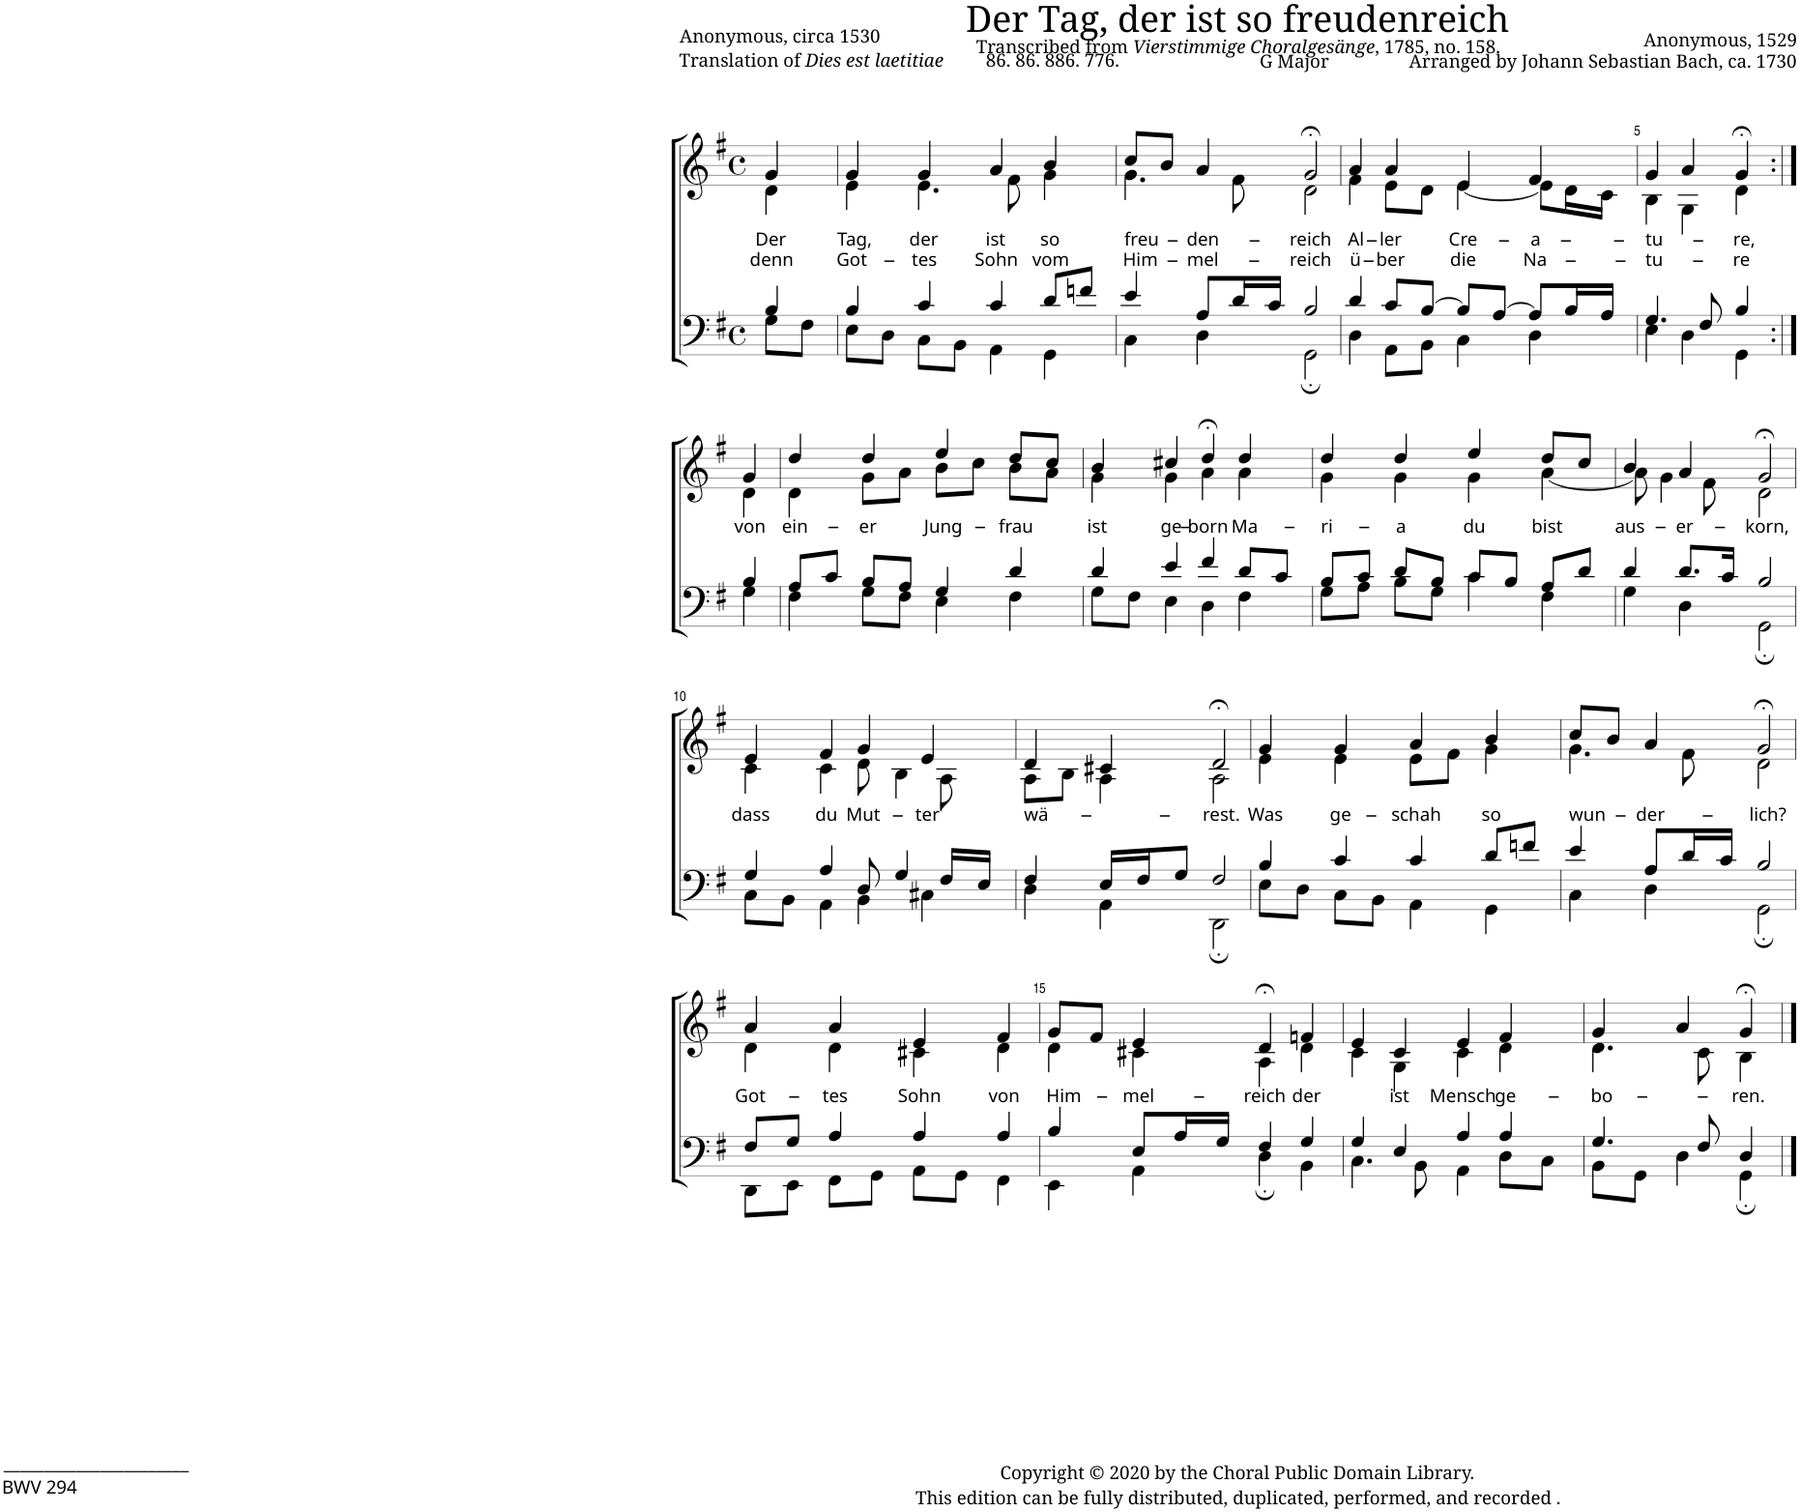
**kern	**kern	**text	**text
*part2	*part1	*part1	*part1
*staff2	*staff1	*staff1	*staff1
*I"Bass	*I"Soprano	*	*
*clefF4	*clefG2	*	*
*k[f#]	*k[f#]	*	*
*M4/4	*M4/4	*	*
*met(c)	*met(c)	*	*
=1	=1	=1	=1
*^	*	*	*
!	!	!	!LO:LY:b	!LO:LY:b
*	*	*^	*	*
4B/	8G\L	4g/	4d\	Der	denn
.	8F#\J	.	.	.	.
=2	=2	=2	=2	=2	=2
!	!	!	!	!LO:LY:b	!LO:LY:b
4B/	8E\L	4g/	4e\	Tag,	Got-
.	8D\J	.	.	.	.
!	!	!	!	!LO:LY:b	!LO:LY:b
4c/	8C\L	4g/	4.e\	der	-tes
.	8BB\J	.	.	.	.
!	!	!	!	!LO:LY:b	!LO:LY:b
4c/	4AA\	4a/	.	ist	Sohn
.	.	.	8f#\	.	.
!	!	!	!	!LO:LY:b	!LO:LY:b
8d/L	4GG\	4b/	4g\	so	vom
8fn/J	.	.	.	.	.
=3	=3	=3	=3	=3	=3
!	!	!	!	!LO:LY:b	!LO:LY:b
4e/	4C\	8cc/L	4.g\	freu-	Him-
.	.	8b/J	.	.	.
!	!	!	!	!LO:LY:b	!LO:LY:b
8A/L	4D\	4a/	.	-den-	-mel-
16d/L	.	.	8f#\	.	.
16c/JJ	.	.	.	.	.
!	!	!	!	!LO:LY:b	!LO:LY:b
2B/	2GG;\	2g;</	2d\	-reich	-reich
=4	=4	=4	=4	=4	=4
!	!	!	!	!LO:LY:b	!LO:LY:b
4d/	4D\	4a/	4f#\	Al-	ü-
!	!	!	!	!LO:LY:b	!LO:LY:b
8c/L	8AA\L	4a/	8e\L	-ler	-ber
[8B/J	8BB\J	.	8d\J	.	.
!	!	!	!	!LO:LY:b	!LO:LY:b
8B/L]	4C\	4e/	[4e\	Cre-	die
[8A/J	.	.	.	.	.
!	!	!	!	!LO:LY:b	!LO:LY:b
8A/L]	4D\	4f#/	8e\L]	-a-	Na-
16B/L	.	.	16d\L	.	.
16A/JJ	.	.	16c\JJ	.	.
=5	=5	=5	=5	=5	=5
!	!	!	!	!LO:LY:b	!LO:LY:b
4.G/	4E\	4g/	4B\	-tu-	-tu-
.	4D\	4a/	4G\	.	.
8F#/	.	.	.	.	.
!	!	!	!	!LO:LY:b	!LO:LY:b
4B/	4GG\	4g;</	4d\	-re,	-re
!!LO:LB:g=z	!!
=5:|!	=5:|!	=5:|!	=5:|!	=5:|!	=5:|!
!	!	!	!	!LO:LY:b	!
4B/	4G\	4g/	4d\	von	.
=6	=6	=6	=6	=6	=6
!	!	!	!	!LO:LY:b	!
8A/L	4F#\	4dd/	4d\	ein-	.
8c/J	.	.	.	.	.
!	!	!	!	!LO:LY:b	!
8B/L	8G\L	4dd/	8g\L	-er	.
8A/J	8F#\J	.	8a\J	.	.
!	!	!	!	!LO:LY:b	!
4G/	4E\	4ee/	8b\L	Jung-	.
.	.	.	8cc\J	.	.
!	!	!	!	!LO:LY:b	!
4d/	4F#\	8dd/L	8b\L	-frau	.
.	.	8cc/J	8a\J	.	.
=7	=7	=7	=7	=7	=7
!	!	!	!	!LO:LY:b	!
4d/	8G\L	4b/	4g\	ist	.
.	8F#\J	.	.	.	.
!	!	!	!	!LO:LY:b	!
4e/	4E\	4cc#X/	4g\	ge-	.
!	!	!	!	!LO:LY:b	!
4f#/	4D\	4dd;</	4a\	-born	.
!	!	!	!	!LO:LY:b	!
8d/L	4F#\	4dd/	4a\	Ma-	.
8c/J	.	.	.	.	.
=8	=8	=8	=8	=8	=8
!	!	!	!	!LO:LY:b	!
8B/L	8G\L	4dd/	4g\	-ri-	.
8c/J	8A\J	.	.	.	.
!	!	!	!	!LO:LY:b	!
8d/L	8B\L	4dd/	4g\	-a	.
8B/J	8G\J	.	.	.	.
!	!	!	!	!LO:LY:b	!
8c/L	4c\	4ee/	4g\	du	.
8B/J	.	.	.	.	.
!	!	!	!	!LO:LY:b	!
8A/L	4F#\	8dd/L	[4a\	bist	.
8d/J	.	8cc/J	.	.	.
=9	=9	=9	=9	=9	=9
!	!	!	!	!LO:LY:b	!
4d/	4G\	4b/	8a\]	aus-	.
.	.	.	4g\	.	.
!	!	!	!	!LO:LY:b	!
8.d/L	4D\	4a/	.	-er-	.
.	.	.	8f#\	.	.
16c/Jk	.	.	.	.	.
!	!	!	!	!LO:LY:b	!
2B/	2GG;\	2g;</	2d\	-korn,	.
!!LO:LB:g=z	!!
=10	=10	=10	=10	=10	=10
!	!	!	!	!LO:LY:b	!
4G/	8C\L	4e/	4c\	dass	.
.	8BB\J	.	.	.	.
!	!	!	!	!LO:LY:b	!
4A/	4AA\	4f#/	4c\	du	.
!	!	!	!	!LO:LY:b	!
8D/	4BB\	4g/	8d\	Mut-	.
4G/	.	.	4B\	.	.
!	!	!	!	!LO:LY:b	!
.	4C#X\	4e/	.	-ter	.
16F#/LL	.	.	8A\	.	.
16E/JJ	.	.	.	.	.
=11	=11	=11	=11	=11	=11
!	!	!	!	!LO:LY:b	!
4F#/	4D\	4d/	8A\L	wä-	.
.	.	.	8B\J	.	.
16E/LL	4AA\	4c#X/	4A\	.	.
16F#/J	.	.	.	.	.
8G/J	.	.	.	.	.
!	!	!	!	!LO:LY:b	!
2F#/	2DD;\	2d;</	2A\	-rest.	.
=12	=12	=12	=12	=12	=12
!	!	!	!	!LO:LY:b	!
4B/	8E\L	4g/	4e\	Was	.
.	8D\J	.	.	.	.
!	!	!	!	!LO:LY:b	!
4c/	8C\L	4g/	4e\	ge-	.
.	8BB\J	.	.	.	.
!	!	!	!	!LO:LY:b	!
4c/	4AA\	4a/	8e\L	-schah	.
.	.	.	8f#\J	.	.
!	!	!	!	!LO:LY:b	!
8d/L	4GG\	4b/	4g\	so	.
8fn/J	.	.	.	.	.
=13	=13	=13	=13	=13	=13
!	!	!	!	!LO:LY:b	!
4e/	4C\	8cc/L	4.g\	wun-	.
.	.	8b/J	.	.	.
!	!	!	!	!LO:LY:b	!
8A/L	4D\	4a/	.	-der-	.
16d/L	.	.	8f#\	.	.
16c/JJ	.	.	.	.	.
!	!	!	!	!LO:LY:b	!
2B/	2GG;\	2g;</	2d\	-lich?	.
!!LO:LB:g=z	!!
=14	=14	=14	=14	=14	=14
!LO:TX:b:t=_______________________	!	!	!	!	!
!LO:TX:b:t=BWV 294	!	!	!	!	!
!	!	!	!	!LO:LY:b	!
8F#/L	8DD\L	4a/	4d\	Got-	.
8G/J	8EE\J	.	.	.	.
!	!	!	!	!LO:LY:b	!
4A/	8FF#\L	4a/	4d\	-tes	.
.	8GG\J	.	.	.	.
!	!	!	!	!LO:LY:b	!
4A/	8AA\L	4e/	4c#X\	Sohn	.
.	8GG\J	.	.	.	.
!	!	!	!	!LO:LY:b	!
4A/	4FF#\	4f#/	4d\	von	.
=15	=15	=15	=15	=15	=15
!	!	!	!	!LO:LY:b	!
4B/	4EE\	8g/L	4d\	Him-	.
.	.	8f#/J	.	.	.
!	!	!	!	!LO:LY:b	!
8E/L	4AA\	4e/	4c#X\	-mel-	.
16A/L	.	.	.	.	.
16G/JJ	.	.	.	.	.
!	!	!	!	!LO:LY:b	!
4F#/	4D;\	4d;</	4A\	-reich	.
!	!	!	!	!LO:LY:b	!
4G/	4BB\	4fn/	4d\	der	.
=16	=16	=16	=16	=16	=16
4G/	4.C\	4e/	4c\	.	.
!	!	!	!	!LO:LY:b	!
4E/	.	4c/	4G\	ist	.
.	8BB\	.	.	.	.
!	!	!	!	!LO:LY:b	!
4A/	4AA\	4e/	4c\	Mensch	.
!	!	!	!	!LO:LY:b	!
4A/	8D\L	4f#/	4d\	ge-	.
.	8C\J	.	.	.	.
=17	=17	=17	=17	=17	=17
!	!	!	!	!LO:LY:b	!
4.G/	8BB\L	4g/	4.d\	-bo-	.
.	8GG\J	.	.	.	.
.	4D\	4a/	.	.	.
8F#/	.	.	8c\	.	.
!	!	!	!	!LO:LY:b	!
4D/	4GG;\	4g;</	4B\	-ren.	.
*v	*v	*	*	*	*
*	*v	*v	*	*
==	==	==	==
*-	*-	*-	*-
